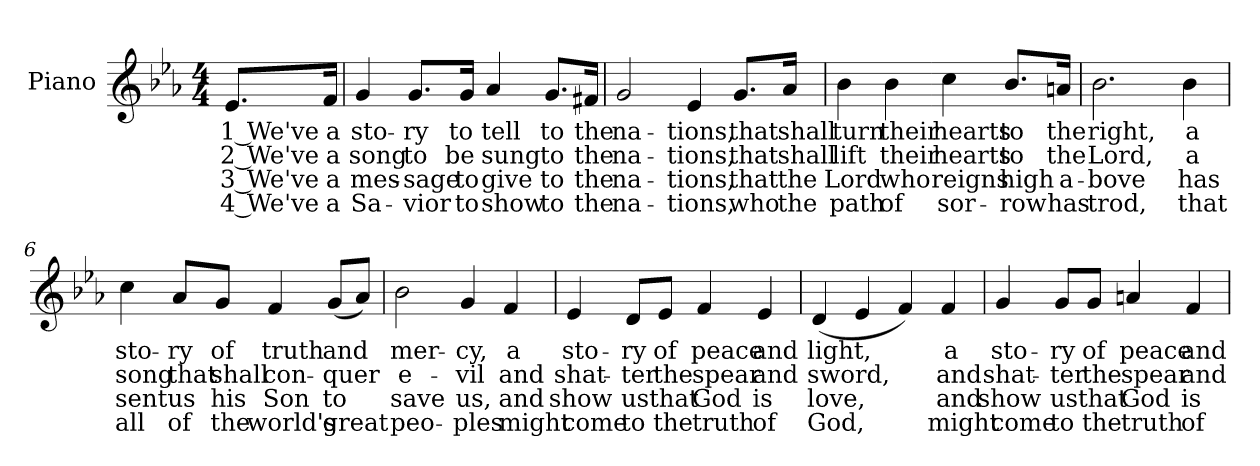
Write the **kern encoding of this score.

**kern	**text	**text	**text	**text
*part1	*part1	*part1	*part1	*part1
*staff1	*staff1	*staff1	*staff1	*staff1
*I"Piano	*	*	*	*
*I'Pno.	*	*	*	*
!!LO:PB:g=z
*clefG2	*	*	*	*
*k[b-e-a-]	*	*	*	*
*E-:	*	*	*	*
*M4/4	*	*	*	*
=	=	=	=	=
!	!LO:LY:b:color=#000000	!LO:LY:b:color=#000000	!LO:LY:b:color=#000000	!LO:LY:b:color=#000000
8.e-i/L	1 We've	2 We've	3 We've	4 We've
!	!LO:LY:b:color=#000000	!LO:LY:b:color=#000000	!LO:LY:b:color=#000000	!LO:LY:b:color=#000000
16fi/Jk	a	a	a	a
=1	=1	=1	=1	=1
!	!LO:LY:b:color=#000000	!LO:LY:b:color=#000000	!LO:LY:b:color=#000000	!LO:LY:b:color=#000000
4gi/	sto-	song	mes-	-Sa-
!	!LO:LY:b:color=#000000	!LO:LY:b:color=#000000	!LO:LY:b:color=#000000	!LO:LY:b:color=#000000
8.gi/L	-ry	to	-sage	vior
!	!LO:LY:b:color=#000000	!LO:LY:b:color=#000000	!LO:LY:b:color=#000000	!LO:LY:b:color=#000000
16gi/Jk	to	be	to	to
!	!LO:LY:b:color=#000000	!LO:LY:b:color=#000000	!LO:LY:b:color=#000000	!LO:LY:b:color=#000000
4a-i/	tell	sung	give	show
!	!LO:LY:b:color=#000000	!LO:LY:b:color=#000000	!LO:LY:b:color=#000000	!LO:LY:b:color=#000000
8.gi/L	to	to	to	to
!	!LO:LY:b:color=#000000	!LO:LY:b:color=#000000	!LO:LY:b:color=#000000	!LO:LY:b:color=#000000
16f#Xi/Jk	the	the	the	the
=2	=2	=2	=2	=2
!	!LO:LY:b:color=#000000	!LO:LY:b:color=#000000	!LO:LY:b:color=#000000	!LO:LY:b:color=#000000
2gi/	na-	na-	na-	-na-
!	!LO:LY:b:color=#000000	!LO:LY:b:color=#000000	!LO:LY:b:color=#000000	!LO:LY:b:color=#000000
4e-i/	-tions,	-tions,	-tions,	tions,
!	!LO:LY:b:color=#000000	!LO:LY:b:color=#000000	!LO:LY:b:color=#000000	!LO:LY:b:color=#000000
8.gi/L	that	that	that	who
!	!LO:LY:b:color=#000000	!LO:LY:b:color=#000000	!LO:LY:b:color=#000000	!LO:LY:b:color=#000000
16a-i/Jk	shall	shall	the	the
=3	=3	=3	=3	=3
!	!LO:LY:b:color=#000000	!LO:LY:b:color=#000000	!LO:LY:b:color=#000000	!LO:LY:b:color=#000000
4b-i\	turn	lift	Lord	path
!	!LO:LY:b:color=#000000	!LO:LY:b:color=#000000	!LO:LY:b:color=#000000	!LO:LY:b:color=#000000
4b-i\	their	their	who	of
!!LO:LB:g=z
=4-	=4-	=4-	=4-	=4-
!	!LO:LY:b:color=#000000	!LO:LY:b:color=#000000	!LO:LY:b:color=#000000	!LO:LY:b:color=#000000
4cci\	hearts	hearts	reigns	sor-
!	!LO:LY:b:color=#000000	!LO:LY:b:color=#000000	!LO:LY:b:color=#000000	!LO:LY:b:color=#000000
8.b-i/L	to	to	-high	row
!	!LO:LY:b:color=#000000	!LO:LY:b:color=#000000	!LO:LY:b:color=#000000	!LO:LY:b:color=#000000
16ani/Jk	the	the	a-	-has
=5	=5	=5	=5	=5
!	!LO:LY:b:color=#000000	!LO:LY:b:color=#000000	!LO:LY:b:color=#000000	!LO:LY:b:color=#000000
2.b-i\	right,	Lord,	bove	trod,
!	!LO:LY:b:color=#000000	!LO:LY:b:color=#000000	!LO:LY:b:color=#000000	!LO:LY:b:color=#000000
4b-i\	a	a	has	that
=6	=6	=6	=6	=6
!	!LO:LY:b:color=#000000	!LO:LY:b:color=#000000	!LO:LY:b:color=#000000	!LO:LY:b:color=#000000
4cci\	sto-	song	sent	all
!	!LO:LY:b:color=#000000	!LO:LY:b:color=#000000	!LO:LY:b:color=#000000	!LO:LY:b:color=#000000
8a-i/L	-ry	that	us	of
!	!LO:LY:b:color=#000000	!LO:LY:b:color=#000000	!LO:LY:b:color=#000000	!LO:LY:b:color=#000000
8gi/J	of	shall	his	the
!	!LO:LY:b:color=#000000	!LO:LY:b:color=#000000	!LO:LY:b:color=#000000	!LO:LY:b:color=#000000
4fi/	truth	con-	Son	world's
!	!LO:LY:b:color=#000000	!LO:LY:b:color=#000000	!LO:LY:b:color=#000000	!LO:LY:b:color=#000000
(8gi/L	and	-quer	to	great
8a-i/J)	.	.	.	.
=7	=7	=7	=7	=7
!	!LO:LY:b:color=#000000	!LO:LY:b:color=#000000	!LO:LY:b:color=#000000	!LO:LY:b:color=#000000
2b-i\	mer-	e-	save	peo-
!	!LO:LY:b:color=#000000	!LO:LY:b:color=#000000	!LO:LY:b:color=#000000	!LO:LY:b:color=#000000
4gi/	-cy,	-vil	-us,	ples
!	!LO:LY:b:color=#000000	!LO:LY:b:color=#000000	!LO:LY:b:color=#000000	!LO:LY:b:color=#000000
4fi/	a	and	and	might
!!LO:LB:g=z
=8	=8	=8	=8	=8
!	!LO:LY:b:color=#000000	!LO:LY:b:color=#000000	!LO:LY:b:color=#000000	!LO:LY:b:color=#000000
4e-i/	sto-	shat-	show	come
!	!LO:LY:b:color=#000000	!LO:LY:b:color=#000000	!LO:LY:b:color=#000000	!LO:LY:b:color=#000000
8di/L	-ry	-ter	us	to
!	!LO:LY:b:color=#000000	!LO:LY:b:color=#000000	!LO:LY:b:color=#000000	!LO:LY:b:color=#000000
8e-i/J	of	the	that	the
!	!LO:LY:b:color=#000000	!LO:LY:b:color=#000000	!LO:LY:b:color=#000000	!LO:LY:b:color=#000000
4fi/	peace	spear	God	truth
!	!LO:LY:b:color=#000000	!LO:LY:b:color=#000000	!LO:LY:b:color=#000000	!LO:LY:b:color=#000000
4e-i/	and	and	is	of
=9	=9	=9	=9	=9
!	!LO:LY:b:color=#000000	!LO:LY:b:color=#000000	!LO:LY:b:color=#000000	!LO:LY:b:color=#000000
(4di/	light,	sword,	love,	God,
4e-i/	.	.	.	.
4fi/)	.	.	.	.
!	!LO:LY:b:color=#000000	!LO:LY:b:color=#000000	!LO:LY:b:color=#000000	!LO:LY:b:color=#000000
4fi/	a	and	and	might
=10	=10	=10	=10	=10
!	!LO:LY:b:color=#000000	!LO:LY:b:color=#000000	!LO:LY:b:color=#000000	!LO:LY:b:color=#000000
4gi/	sto-	shat-	show	come
!	!LO:LY:b:color=#000000	!LO:LY:b:color=#000000	!LO:LY:b:color=#000000	!LO:LY:b:color=#000000
8gi/L	-ry	-ter	us	to
!	!LO:LY:b:color=#000000	!LO:LY:b:color=#000000	!LO:LY:b:color=#000000	!LO:LY:b:color=#000000
8gi/J	of	the	that	the
!	!LO:LY:b:color=#000000	!LO:LY:b:color=#000000	!LO:LY:b:color=#000000	!LO:LY:b:color=#000000
4ani/	peace	spear	God	truth
!	!LO:LY:b:color=#000000	!LO:LY:b:color=#000000	!LO:LY:b:color=#000000	!LO:LY:b:color=#000000
4fi/	and	and	is	of
=	=	=	=	=
*-	*-	*-	*-	*-
